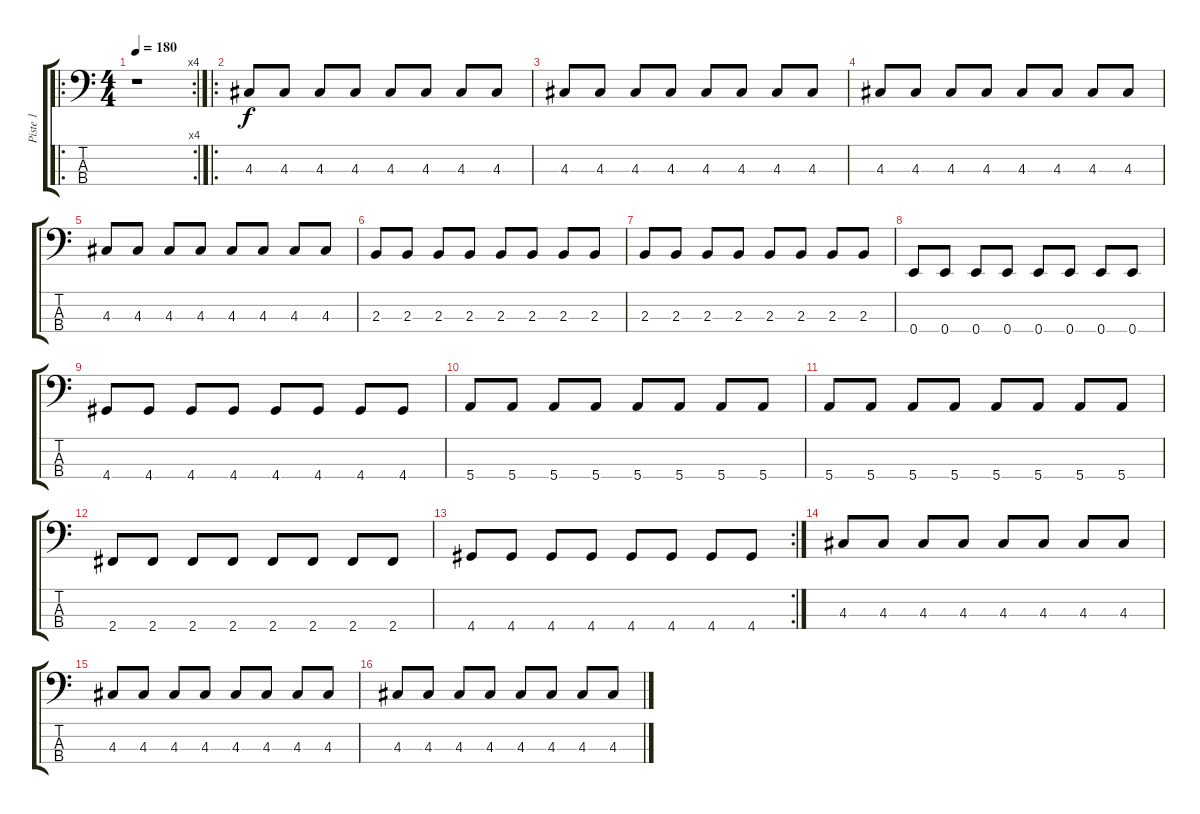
\track ("Piste 1" "Piste 1") {instrument electricbasspick}
\staff {score tabs}
\tuning (G2 D2 A1 E1) {hide}
\ro
\rc 4
\ts (4 4)
\tempo 180
\clef f4
\ks c
r.1{dy f instrument electricbasspick} |
\ro
4.3.8 4.3.8 4.3.8 4.3.8 4.3.8 4.3.8 4.3.8 4.3.8 |
4.3.8 4.3.8 4.3.8 4.3.8 4.3.8 4.3.8 4.3.8 4.3.8 |
4.3.8 4.3.8 4.3.8 4.3.8 4.3.8 4.3.8 4.3.8 4.3.8 |
4.3.8 4.3.8 4.3.8 4.3.8 4.3.8 4.3.8 4.3.8 4.3.8 |
2.3.8 2.3.8 2.3.8 2.3.8 2.3.8 2.3.8 2.3.8 2.3.8 |
2.3.8 2.3.8 2.3.8 2.3.8 2.3.8 2.3.8 2.3.8 2.3.8 |
0.4.8 0.4.8 0.4.8 0.4.8 0.4.8 0.4.8 0.4.8 0.4.8 |
4.4.8 4.4.8 4.4.8 4.4.8 4.4.8 4.4.8 4.4.8 4.4.8 |
5.4.8 5.4.8 5.4.8 5.4.8 5.4.8 5.4.8 5.4.8 5.4.8 |
5.4.8 5.4.8 5.4.8 5.4.8 5.4.8 5.4.8 5.4.8 5.4.8 |
2.4.8 2.4.8 2.4.8 2.4.8 2.4.8 2.4.8 2.4.8 2.4.8 |
\rc 2
4.4.8 4.4.8 4.4.8 4.4.8 4.4.8 4.4.8 4.4.8 4.4.8 |
4.3.8 4.3.8 4.3.8 4.3.8 4.3.8 4.3.8 4.3.8 4.3.8 |
4.3.8 4.3.8 4.3.8 4.3.8 4.3.8 4.3.8 4.3.8 4.3.8 |
4.3.8 4.3.8 4.3.8 4.3.8 4.3.8 4.3.8 4.3.8 4.3.8
